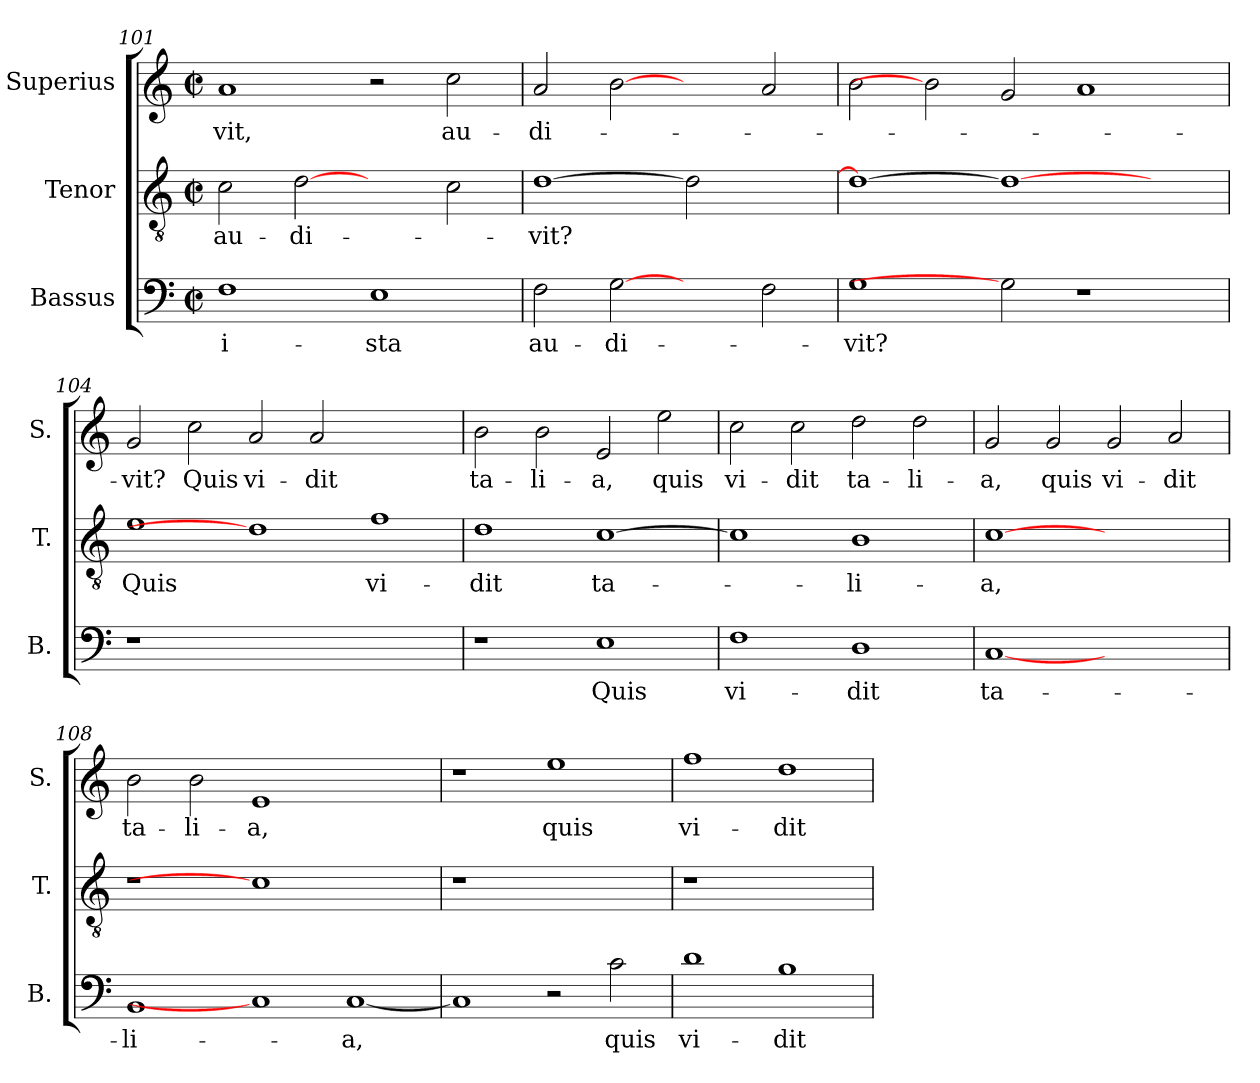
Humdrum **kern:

**kern	**text	**kern	**text	**kern	**text
*part3	*part3	*part2	*part2	*part1	*part1
*staff3	*staff3	*staff2	*staff2	*staff1	*staff1
*I"Bassus	*	*I"Tenor	*	*I"Superius	*
*I'B.	*	*I'T.	*	*I'S.	*
*clefF4	*	*clefGv2	*	*clefG2	*
*	*	*ITrd7c12	*	*	*
*k[]	*	*k[]	*	*k[]	*
*M2/2	*	*M2/2	*	*M2/2	*
*met(c|)	*	*met(c|)	*	*met(c|)	*
=101	=101	=101	=101	=101	=101
!	!LO:LY:b:color=#000000	!	!	!	!
!	!	!	!LO:LY:b:color=#000000	!	!
!	!	!	!	!	!LO:LY:b:color=#000000
1Fi	i-	2Ci\	au-	1ai	-vit,
!	!	!	!LO:LY:b:color=#000000	!	!
.	.	[2Di	-di-	.	.
!	!LO:LY:b:color=#000000	!	!	!	!
1Ei	-sta	2ryy	.	2r	.
!	!	!	!	!	!LO:LY:b:color=#000000
.	.	2Ci\	.	2cci\	au-
=102	=102	=102	=102	=102	=102
!	!LO:LY:b:color=#000000	!	!	!	!
!	!	!	!LO:LY:b:color=#000000	!	!
!	!	!	!	!	!LO:LY:b:color=#000000
2Fi\	au-	[>1Di	-vit?	2ai/	-di-
!	!LO:LY:b:color=#000000	!	!	!	!
[2Gi	-di-	.	.	[2bi	.
2ryy	.	2Di]	.	2ryy	.
2Fi\	.	2ryy	.	2ai/	.
=103	=103	=103	=103	=103	=103
!	!LO:LY:b:color=#000000	!	!	!	!
1Gi	-vit?	1Di_>	.	2bi\	.
.	.	.	.	2bi]	.
2Gi]	.	1Di_	.	2gi/	.
1r	.	.	.	1ai	.
.	.	2ryy	.	.	.
=104	=104	=104	=104	=104	=104
!LO:N:vis=1	!	!	!	!	!
!	!	!	!LO:LY:b:color=#000000	!	!
!	!	!	!	!	!LO:LY:b:color=#000000
1r	.	1Ei	Quis	2gi/	-vit?
!	!	!	!	!	!LO:LY:b:color=#000000
.	.	.	.	2cci\	Quis
!	!	!	!	!	!LO:LY:b:color=#000000
0ryy	.	1Di]	.	2ai/	vi-
!	!	!	!	!	!LO:LY:b:color=#000000
.	.	.	.	2ai/	-dit
!	!	!	!LO:LY:b:color=#000000	!	!
.	.	1Fi	vi-	1ryy	.
=105	=105	=105	=105	=105	=105
!	!	!	!LO:LY:b:color=#000000	!	!
!	!	!	!	!	!LO:LY:b:color=#000000
1r	.	1Di	-dit	2bi\	ta-
!	!	!	!	!	!LO:LY:b:color=#000000
.	.	.	.	2bi\	-li-
!	!LO:LY:b:color=#000000	!	!	!	!
!	!	!	!LO:LY:b:color=#000000	!	!
!	!	!	!	!	!LO:LY:b:color=#000000
1Ei	Quis	[>1Ci	ta-	2ei/	-a,
!	!	!	!	!	!LO:LY:b:color=#000000
.	.	.	.	2eei\	quis
=106	=106	=106	=106	=106	=106
!	!LO:LY:b:color=#000000	!	!	!	!
!	!	!	!	!	!LO:LY:b:color=#000000
1Fi	vi-	1Ci]	.	2cci\	vi-
!	!	!	!	!	!LO:LY:b:color=#000000
.	.	.	.	2cci\	-dit
!	!LO:LY:b:color=#000000	!	!	!	!
!	!	!	!LO:LY:b:color=#000000	!	!
!	!	!	!	!	!LO:LY:b:color=#000000
1Di	-dit	1BBi	-li-	2ddi\	ta-
!	!	!	!	!	!LO:LY:b:color=#000000
.	.	.	.	2ddi\	-li-
!!LO:LB:g=z
=107	=107	=107	=107	=107	=107
!	!LO:LY:b:color=#000000	!	!	!	!
!	!	!	!LO:LY:b:color=#000000	!	!
!	!	!	!	!	!LO:LY:b:color=#000000
[1Ci	ta-	[1Ci	-a,	2gi/	-a,
!	!	!	!	!	!LO:LY:b:color=#000000
.	.	.	.	2gi/	quis
!	!	!	!	!	!LO:LY:b:color=#000000
1ryy	.	1ryy	.	2gi/	vi-
!	!	!	!	!	!LO:LY:b:color=#000000
.	.	.	.	2ai/	-dit
=108	=108	=108	=108	=108	=108
!	!LO:LY:b:color=#000000	!LO:N:vis=1	!	!	!
!	!	!	!	!	!LO:LY:b:color=#000000
1BBi	-li-	1r	.	2bi\	ta-
!	!	!	!	!	!LO:LY:b:color=#000000
.	.	.	.	2bi\	-li-
!	!	!	!	!	!LO:LY:b:color=#000000
1Ci]	.	1Ci]	.	1ei	-a,
!	!LO:LY:b:color=#000000	!	!	!	!
[<1Ci	-a,	1ryy	.	1ryy	.
=109	=109	=109	=109	=109	=109
!	!	!LO:N:vis=1	!	!	!
1Ci]	.	1r	.	1r	.
!	!	!	!	!	!LO:LY:b:color=#000000
2r	.	1ryy	.	1eei	quis
!	!LO:LY:b:color=#000000	!	!	!	!
2ci\	quis	.	.	.	.
=110	=110	=110	=110	=110	=110
!	!LO:LY:b:color=#000000	!LO:N:vis=1	!	!	!
!	!	!	!	!	!LO:LY:b:color=#000000
1di	vi-	1r	.	1ffi	vi-
!	!LO:LY:b:color=#000000	!	!	!	!
!	!	!	!	!	!LO:LY:b:color=#000000
1Bi	-dit	1ryy	.	1ddi	-dit
=	=	=	=	=	=
*-	*-	*-	*-	*-	*-
